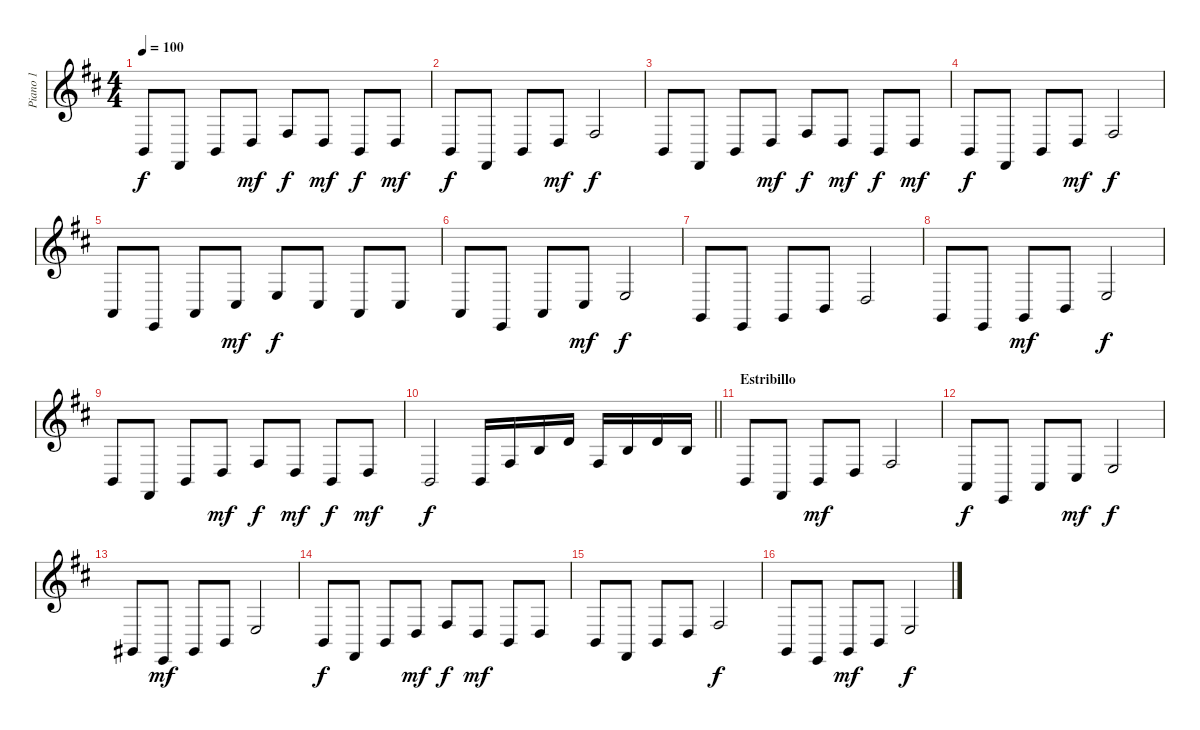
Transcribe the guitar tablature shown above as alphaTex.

\track ("Piano 1" "Piano 1") {instrument acousticgrandpiano}
\staff {score}
\tuning (E4 B3 G3 D3 A2 E2) {hide}
\ts (4 4)
\tempo 100
\clef g2
\ks bminor
2.5.8{dy f} 2.6.8 2.5.8 0.4.8{dy mf} 4.4.8{dy f} 0.4.8{dy mf} 2.5.8{dy f} 0.4.8{dy mf} |
2.5.8{dy f} 2.6.8 2.5.8 0.4.8{dy mf} 4.4.2{dy f} |
2.5.8 2.6.8 2.5.8 0.4.8{dy mf} 4.4.8{dy f} 0.4.8{dy mf} 2.5.8{dy f} 0.4.8{dy mf} |
2.5.8{dy f} 2.6.8 2.5.8 0.4.8{dy mf} 4.4.2{dy f} |
0.5.8 0.6.8 0.5.8 4.5.8{dy mf} 2.4.8{dy f} 4.5.8 0.5.8 4.5.8 |
0.5.8 0.6.8 0.5.8 4.5.8{dy mf} 2.4.2{dy f} |
3.6.8 0.6.8 3.6.8 7.6.8 5.5.2 |
3.6.8 0.6.8 3.6.8{dy mf} 2.5.8 2.4.2{dy f} |
2.5.8 2.6.8 2.5.8 0.4.8{dy mf} 4.4.8{dy f} 0.4.8{dy mf} 2.5.8{dy f} 0.4.8{dy mf} |
\barLineRight lightlight
2.5.2{dy f} 2.5.16 4.4.16 0.2.16 3.2.16 4.4.16 0.2.16 3.2.16 0.2.16 |
\section ("" "Estribillo")
2.5.8 2.6.8 2.5.8{dy mf} 0.4.8 4.4.2 |
0.5.8{dy f} 0.6.8 0.5.8 4.5.8{dy mf} 2.4.2{dy f} |
4.6.8 0.6.8{dy mf} 4.6.8 2.5.8 2.4.2 |
2.5.8{dy f} 2.6.8 2.5.8 0.4.8{dy mf} 4.4.8{dy f} 0.4.8{dy mf} 2.5.8 0.4.8 |
2.5.8 2.6.8 2.5.8 0.4.8 4.4.2{dy f} |
3.6.8 0.6.8 3.6.8{dy mf} 2.5.8 2.4.2{dy f}
